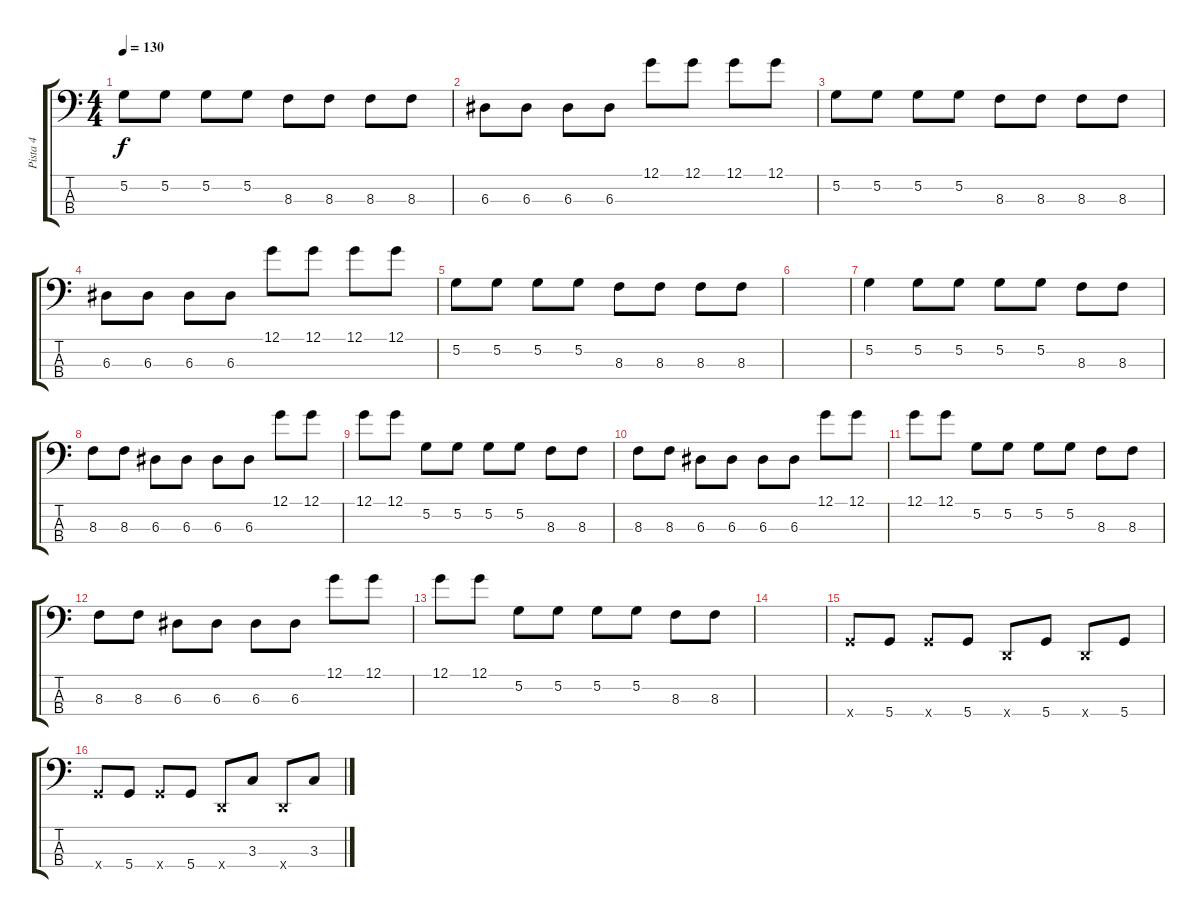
\track ("Pista 4" "Pista 4") {instrument electricbassfinger}
\staff {score tabs}
\tuning (G2 D2 A1 D1) {hide}
\ts (4 4)
\tempo 130
\clef f4
\ks c
5.2.8{dy f} 5.2.8 5.2.8 5.2.8 8.3.8 8.3.8 8.3.8 8.3.8 |
6.3.8 6.3.8 6.3.8 6.3.8 12.1.8 12.1.8 12.1.8 12.1.8 |
5.2.8 5.2.8 5.2.8 5.2.8 8.3.8 8.3.8 8.3.8 8.3.8 |
6.3.8 6.3.8 6.3.8 6.3.8 12.1.8 12.1.8 12.1.8 12.1.8 |
5.2.8 5.2.8 5.2.8 5.2.8 8.3.8 8.3.8 8.3.8 8.3.8 |
|
5.2.4 5.2.8 5.2.8 5.2.8 5.2.8 8.3.8 8.3.8 |
8.3.8 8.3.8 6.3.8 6.3.8 6.3.8 6.3.8 12.1.8 12.1.8 |
12.1.8 12.1.8 5.2.8 5.2.8 5.2.8 5.2.8 8.3.8 8.3.8 |
8.3.8 8.3.8 6.3.8 6.3.8 6.3.8 6.3.8 12.1.8 12.1.8 |
12.1.8 12.1.8 5.2.8 5.2.8 5.2.8 5.2.8 8.3.8 8.3.8 |
8.3.8 8.3.8 6.3.8 6.3.8 6.3.8 6.3.8 12.1.8 12.1.8 |
12.1.8 12.1.8 5.2.8 5.2.8 5.2.8 5.2.8 8.3.8 8.3.8 |
|
5.4{x}.8 5.4.8 5.4{x}.8 5.4.8 0.4{x}.8 5.4.8 0.4{x}.8 5.4.8 |
5.4{x}.8 5.4.8 5.4{x}.8 5.4.8 0.4{x}.8 3.3.8 0.4{x}.8 3.3.8
